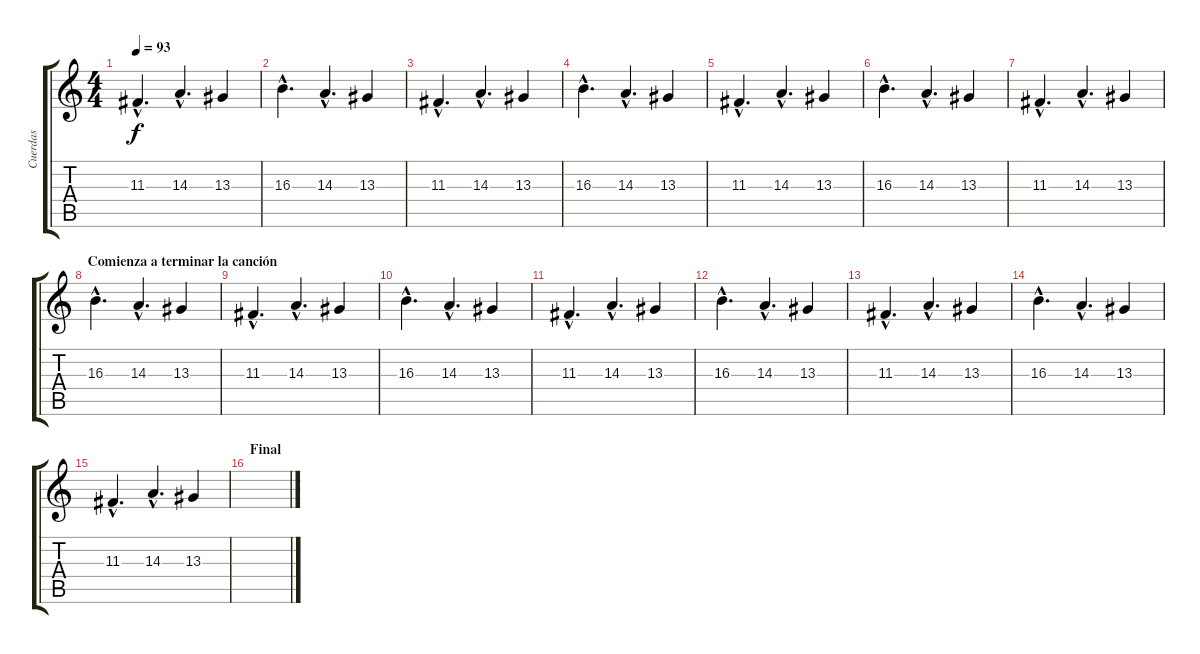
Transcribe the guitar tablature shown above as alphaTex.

\track ("Cuerdas" "Cuerdas") {instrument stringensemble1}
\staff {score tabs}
\tuning (E4 B3 G3 D3 A2 E2) {hide}
\ts (4 4)
\tempo 93
\clef g2
\ks c
11.3{hac}.4{d dy f} 14.3{hac}.4{d} 13.3.4 |
16.3{hac}.4{d} 14.3{hac}.4{d} 13.3.4 |
11.3{hac}.4{d} 14.3{hac}.4{d} 13.3.4 |
16.3{hac}.4{d} 14.3{hac}.4{d} 13.3.4 |
11.3{hac}.4{d} 14.3{hac}.4{d} 13.3.4 |
16.3{hac}.4{d} 14.3{hac}.4{d} 13.3.4 |
11.3{hac}.4{d} 14.3{hac}.4{d} 13.3.4 |
\section ("" "Comienza a terminar la canción")
16.3{hac}.4{d volume 11} 14.3{hac}.4{d volume 10} 13.3.4 |
11.3{hac}.4{d volume 9} 14.3{hac}.4{d volume 8} 13.3.4 |
16.3{hac}.4{d volume 7} 14.3{hac}.4{d volume 6} 13.3.4 |
11.3{hac}.4{d volume 5} 14.3{hac}.4{d} 13.3.4{volume 4} |
16.3{hac}.4{d volume 3} 14.3{hac}.4{d} 13.3.4{volume 2} |
11.3{hac}.4{d volume 1} 14.3{hac}.4{d} 13.3.4 |
16.3{hac}.4{d} 14.3{hac}.4{d} 13.3.4 |
11.3{hac}.4{d} 14.3{hac}.4{d} 13.3.4 |
\section ("" "Final")
